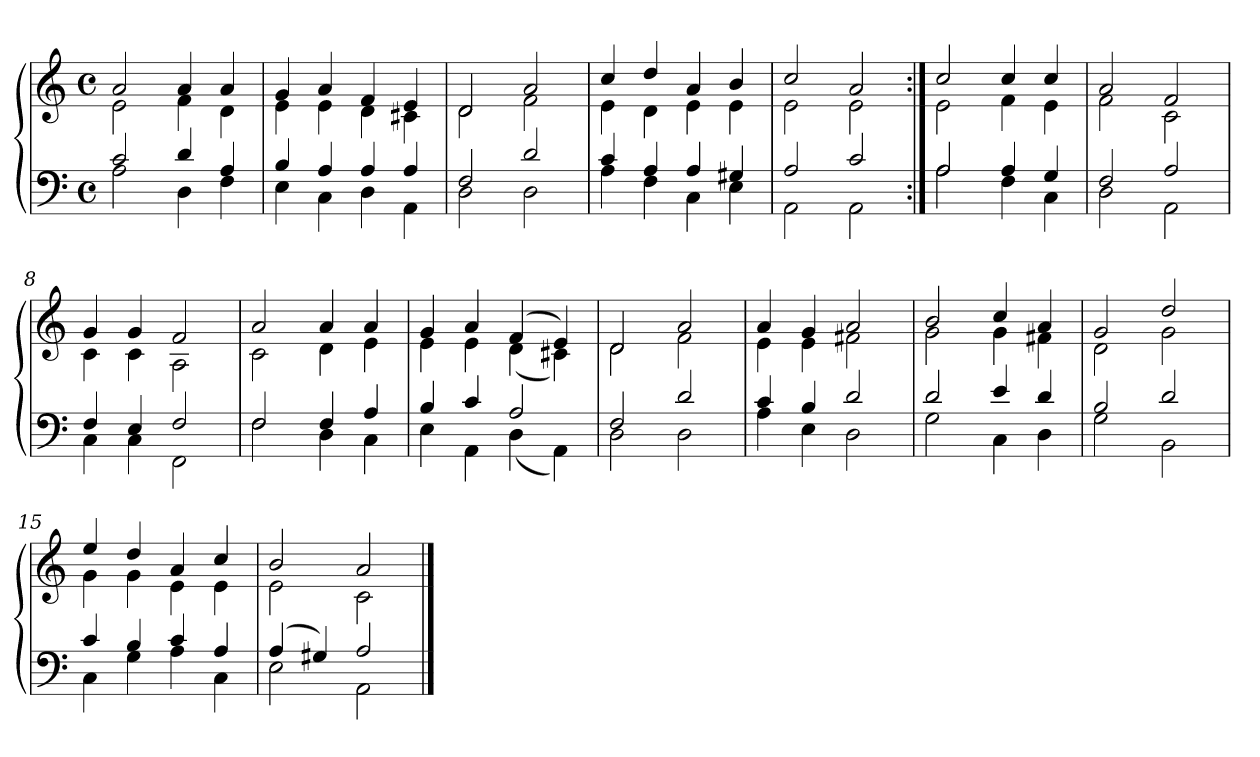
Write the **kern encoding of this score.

**kern	**kern
*part1	*part1
*staff2	*staff1
*clefF4	*clefG2
*k[]	*k[]
*a:	*a:
*M4/4	*M4/4
*met(c)	*met(c)
=1	=1
*^	*^
2c	2A	2a	2e
4d	4D	4a	4f
4A	4F	4a	4d
=2	=2	=2	=2
4B	4E	4g	4e
4A	4C	4a	4e
4A	4D	4f	4d
4A	4AA	4e	4c#X
=3	=3	=3	=3
2F	2D	2d	2d
2d	2D	2a	2f
=4	=4	=4	=4
4c	4A	4cc	4e
4A	4F	4dd	4d
4A	4C	4a	4e
4G#X	4E	4b	4e
=5	=5	=5	=5
2A	2AA	2cc	2e
2c	2AA	2a	2e
=6:|!	=6:|!	=6:|!	=6:|!
2A	2A	2cc	2e
4A	4F	4cc	4f
4G	4C	4cc	4e
=7	=7	=7	=7
2F	2D	2a	2f
2A	2AA	2f	2c
=8	=8	=8	=8
4F	4C	4g	4c
4E	4C	4g	4c
2F	2FF	2f	2A
=9	=9	=9	=9
2F	2F	2a	2c
4F	4D	4a	4d
4A	4C	4a	4e
=10	=10	=10	=10
4B	4E	4g	4e
4c	4AA	4a	4e
2A	(4D	(4f	(4d
.	4AA)	4e)	4c#X)
=11	=11	=11	=11
2F	2D	2d	2d
2d	2D	2a	2f
=12	=12	=12	=12
4c	4A	4a	4e
4B	4E	4g	4e
2d	2D	2a	2f#X
=13	=13	=13	=13
2d	2G	2b	2g
4e	4C	4cc	4g
4d	4D	4a	4f#X
=14	=14	=14	=14
2B	2G	2g	2d
2d	2BB	2dd	2g
=15	=15	=15	=15
4c	4C	4ee	4g
4B	4G	4dd	4g
4c	4A	4a	4e
4A	4C	4cc	4e
=16	=16	=16	=16
(4A	2E	2b	2e
4G#X)	.	.	.
2A	2AA	2a	2c
*v	*v	*	*
*	*v	*v
==	==
*-	*-
